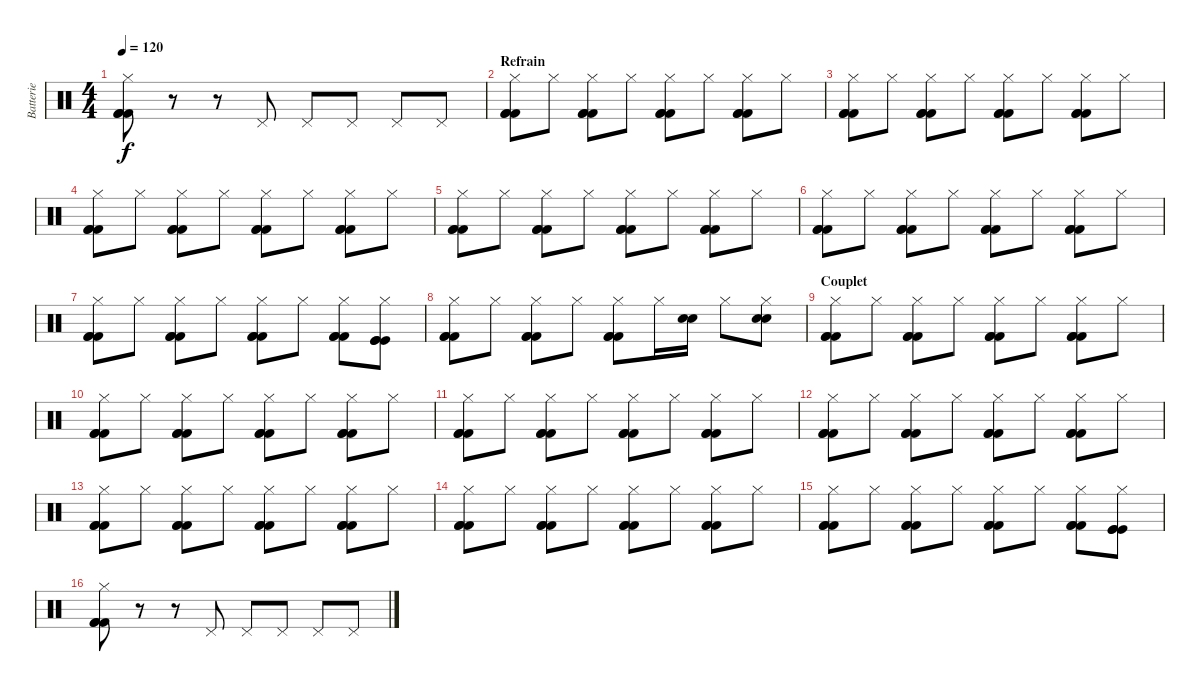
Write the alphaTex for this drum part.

\track ("Batterie" "Batterie") {instrument percussion}
\staff {score}
\articulation defaults
\ts (4 4)
\tempo 120
\clef neutral
\ks c
("Hi-Hat (closed)" "Kick (hit) 2" "Kick (hit) 2" "Kick (hit) 2").8{dy f} r.8 r.8 "Pedal Hi-Hat (hit)".8 "Pedal Hi-Hat (hit)".8 "Pedal Hi-Hat (hit)".8 "Pedal Hi-Hat (hit)".8 "Pedal Hi-Hat (hit)".8 |
\section ("" "Refrain")
("Hi-Hat (closed)" "Kick (hit) 2" "Kick (hit) 2" "Kick (hit) 2").8 "Hi-Hat (closed)".8 ("Hi-Hat (closed)" "Kick (hit) 2" "Kick (hit) 2" "Kick (hit) 2").8 "Hi-Hat (closed)".8 ("Hi-Hat (closed)" "Kick (hit) 2" "Kick (hit) 2" "Kick (hit) 2").8 "Hi-Hat (closed)".8 ("Hi-Hat (closed)" "Kick (hit) 2" "Kick (hit) 2" "Kick (hit) 2").8 "Hi-Hat (closed)".8 |
("Hi-Hat (closed)" "Kick (hit) 2" "Kick (hit) 2" "Kick (hit) 2").8 "Hi-Hat (closed)".8 ("Hi-Hat (closed)" "Kick (hit) 2" "Kick (hit) 2" "Kick (hit) 2").8 "Hi-Hat (closed)".8 ("Hi-Hat (closed)" "Kick (hit) 2" "Kick (hit) 2" "Kick (hit) 2").8 "Hi-Hat (closed)".8 ("Hi-Hat (closed)" "Kick (hit) 2" "Kick (hit) 2" "Kick (hit) 2").8 "Hi-Hat (closed)".8 |
("Hi-Hat (closed)" "Kick (hit) 2" "Kick (hit) 2" "Kick (hit) 2").8 "Hi-Hat (closed)".8 ("Hi-Hat (closed)" "Kick (hit) 2" "Kick (hit) 2" "Kick (hit) 2").8 "Hi-Hat (closed)".8 ("Hi-Hat (closed)" "Kick (hit) 2" "Kick (hit) 2" "Kick (hit) 2").8 "Hi-Hat (closed)".8 ("Hi-Hat (closed)" "Kick (hit) 2" "Kick (hit) 2" "Kick (hit) 2").8 "Hi-Hat (closed)".8 |
("Hi-Hat (closed)" "Kick (hit) 2" "Kick (hit) 2" "Kick (hit) 2").8 "Hi-Hat (closed)".8 ("Hi-Hat (closed)" "Kick (hit) 2" "Kick (hit) 2" "Kick (hit) 2").8 "Hi-Hat (closed)".8 ("Hi-Hat (closed)" "Kick (hit) 2" "Kick (hit) 2" "Kick (hit) 2").8 "Hi-Hat (closed)".8 ("Hi-Hat (closed)" "Kick (hit) 2" "Kick (hit) 2" "Kick (hit) 2").8 "Hi-Hat (closed)".8 |
("Hi-Hat (closed)" "Kick (hit) 2" "Kick (hit) 2" "Kick (hit) 2").8 "Hi-Hat (closed)".8 ("Hi-Hat (closed)" "Kick (hit) 2" "Kick (hit) 2" "Kick (hit) 2").8 "Hi-Hat (closed)".8 ("Hi-Hat (closed)" "Kick (hit) 2" "Kick (hit) 2" "Kick (hit) 2").8 "Hi-Hat (closed)".8 ("Hi-Hat (closed)" "Kick (hit) 2" "Kick (hit) 2" "Kick (hit) 2").8 "Hi-Hat (closed)".8 |
("Hi-Hat (closed)" "Kick (hit) 2" "Kick (hit) 2" "Kick (hit) 2").8 "Hi-Hat (closed)".8 ("Hi-Hat (closed)" "Kick (hit) 2" "Kick (hit) 2" "Kick (hit) 2").8 "Hi-Hat (closed)".8 ("Hi-Hat (closed)" "Kick (hit) 2" "Kick (hit) 2" "Kick (hit) 2").8 "Hi-Hat (closed)".8 ("Hi-Hat (closed)" "Kick (hit) 2" "Kick (hit) 2" "Kick (hit) 2").8 ("Hi-Hat (closed)" "Kick (hit)" "Kick (hit)" "Kick (hit)").8 |
("Hi-Hat (closed)" "Kick (hit) 2" "Kick (hit) 2" "Kick (hit) 2").8 "Hi-Hat (closed)".8 ("Hi-Hat (closed)" "Kick (hit) 2" "Kick (hit) 2" "Kick (hit) 2").8 "Hi-Hat (closed)".8 ("Hi-Hat (closed)" "Kick (hit) 2" "Kick (hit) 2" "Kick (hit) 2").8 "Hi-Hat (closed)".16 ("Electric Snare (hit)" "Electric Snare (hit)").16 "Hi-Hat (closed)".8 ("Hi-Hat (closed)" "Electric Snare (hit)" "Electric Snare (hit)").8 |
\section ("" "Couplet")
("Hi-Hat (closed)" "Kick (hit) 2" "Kick (hit) 2" "Kick (hit) 2").8 "Hi-Hat (closed)".8 ("Hi-Hat (closed)" "Kick (hit) 2" "Kick (hit) 2" "Kick (hit) 2").8 "Hi-Hat (closed)".8 ("Hi-Hat (closed)" "Kick (hit) 2" "Kick (hit) 2" "Kick (hit) 2").8 "Hi-Hat (closed)".8 ("Hi-Hat (closed)" "Kick (hit) 2" "Kick (hit) 2" "Kick (hit) 2").8 "Hi-Hat (closed)".8 |
("Hi-Hat (closed)" "Kick (hit) 2" "Kick (hit) 2" "Kick (hit) 2").8 "Hi-Hat (closed)".8 ("Hi-Hat (closed)" "Kick (hit) 2" "Kick (hit) 2" "Kick (hit) 2").8 "Hi-Hat (closed)".8 ("Hi-Hat (closed)" "Kick (hit) 2" "Kick (hit) 2" "Kick (hit) 2").8 "Hi-Hat (closed)".8 ("Hi-Hat (closed)" "Kick (hit) 2" "Kick (hit) 2" "Kick (hit) 2").8 "Hi-Hat (closed)".8 |
("Hi-Hat (closed)" "Kick (hit) 2" "Kick (hit) 2" "Kick (hit) 2").8 "Hi-Hat (closed)".8 ("Hi-Hat (closed)" "Kick (hit) 2" "Kick (hit) 2" "Kick (hit) 2").8 "Hi-Hat (closed)".8 ("Hi-Hat (closed)" "Kick (hit) 2" "Kick (hit) 2" "Kick (hit) 2").8 "Hi-Hat (closed)".8 ("Hi-Hat (closed)" "Kick (hit) 2" "Kick (hit) 2" "Kick (hit) 2").8 "Hi-Hat (closed)".8 |
("Hi-Hat (closed)" "Kick (hit) 2" "Kick (hit) 2" "Kick (hit) 2").8 "Hi-Hat (closed)".8 ("Hi-Hat (closed)" "Kick (hit) 2" "Kick (hit) 2" "Kick (hit) 2").8 "Hi-Hat (closed)".8 ("Hi-Hat (closed)" "Kick (hit) 2" "Kick (hit) 2" "Kick (hit) 2").8 "Hi-Hat (closed)".8 ("Hi-Hat (closed)" "Kick (hit) 2" "Kick (hit) 2" "Kick (hit) 2").8 "Hi-Hat (closed)".8 |
("Hi-Hat (closed)" "Kick (hit) 2" "Kick (hit) 2" "Kick (hit) 2").8 "Hi-Hat (closed)".8 ("Hi-Hat (closed)" "Kick (hit) 2" "Kick (hit) 2" "Kick (hit) 2").8 "Hi-Hat (closed)".8 ("Hi-Hat (closed)" "Kick (hit) 2" "Kick (hit) 2" "Kick (hit) 2").8 "Hi-Hat (closed)".8 ("Hi-Hat (closed)" "Kick (hit) 2" "Kick (hit) 2" "Kick (hit) 2").8 "Hi-Hat (closed)".8 |
("Hi-Hat (closed)" "Kick (hit) 2" "Kick (hit) 2" "Kick (hit) 2").8 "Hi-Hat (closed)".8 ("Hi-Hat (closed)" "Kick (hit) 2" "Kick (hit) 2" "Kick (hit) 2").8 "Hi-Hat (closed)".8 ("Hi-Hat (closed)" "Kick (hit) 2" "Kick (hit) 2" "Kick (hit) 2").8 "Hi-Hat (closed)".8 ("Hi-Hat (closed)" "Kick (hit) 2" "Kick (hit) 2" "Kick (hit) 2").8 "Hi-Hat (closed)".8 |
("Hi-Hat (closed)" "Kick (hit) 2" "Kick (hit) 2" "Kick (hit) 2").8 "Hi-Hat (closed)".8 ("Hi-Hat (closed)" "Kick (hit) 2" "Kick (hit) 2" "Kick (hit) 2").8 "Hi-Hat (closed)".8 ("Hi-Hat (closed)" "Kick (hit) 2" "Kick (hit) 2" "Kick (hit) 2").8 "Hi-Hat (closed)".8 ("Hi-Hat (closed)" "Kick (hit) 2" "Kick (hit) 2" "Kick (hit) 2").8 ("Hi-Hat (closed)" "Kick (hit)" "Kick (hit)" "Kick (hit)").8 |
("Hi-Hat (closed)" "Kick (hit) 2" "Kick (hit) 2" "Kick (hit) 2").8 r.8 r.8 "Pedal Hi-Hat (hit)".8 "Pedal Hi-Hat (hit)".8 "Pedal Hi-Hat (hit)".8 "Pedal Hi-Hat (hit)".8 "Pedal Hi-Hat (hit)".8
